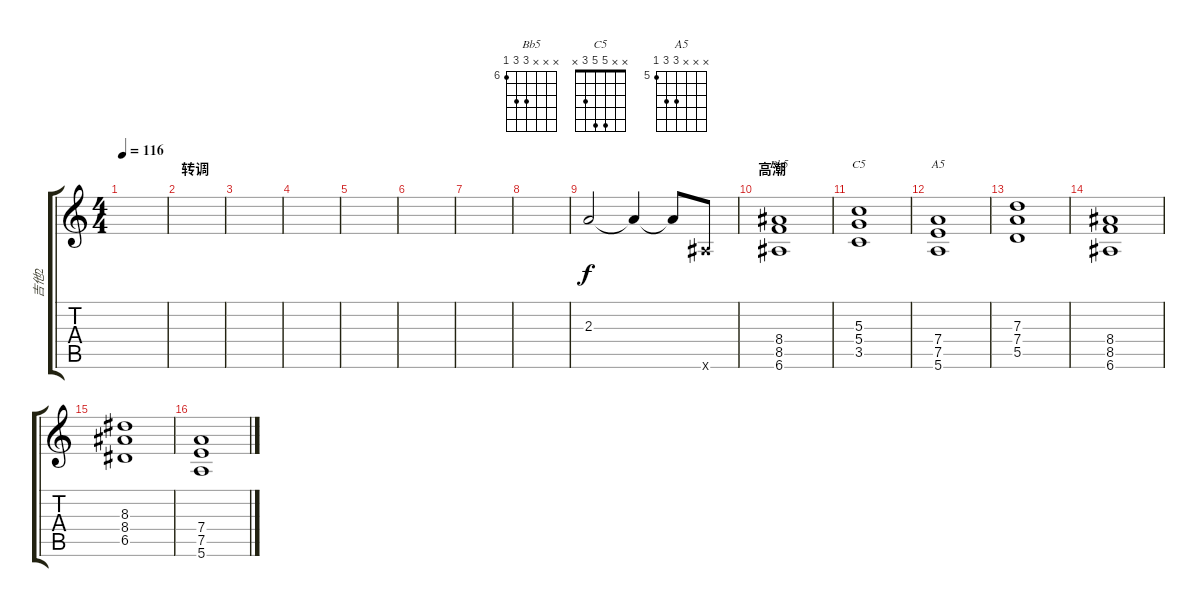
\track ("吉他2" "吉他2") {instrument overdrivenguitar}
\staff {score tabs}
\tuning (E4 B3 G3 D3 A2 E2) {hide}
\chord ("Bb5" x x x 8 8 6) {firstfret 6}
\chord ("C5" x x 5 5 3 x)
\chord ("A5" x x x 7 7 5) {firstfret 5}
\ts (4 4)
\tempo 116
\clef g2
\ks c
|
\section ("" "转调")
|
|
|
|
|
|
|
2.3.2 2.3{t}.4 2.3{t}.8 6.6{x}.8 |
\section ("" "高潮")
(8.4 8.5 6.6).1{ch "Bb5"} |
(5.3 5.4 3.5).1{ch "C5"} |
(7.4 7.5 5.6).1{ch "A5"} |
(7.3 7.4 5.5).1 |
(8.4 8.5 6.6).1 |
(8.3 8.4 6.5).1 |
(7.4 7.5 5.6).1
